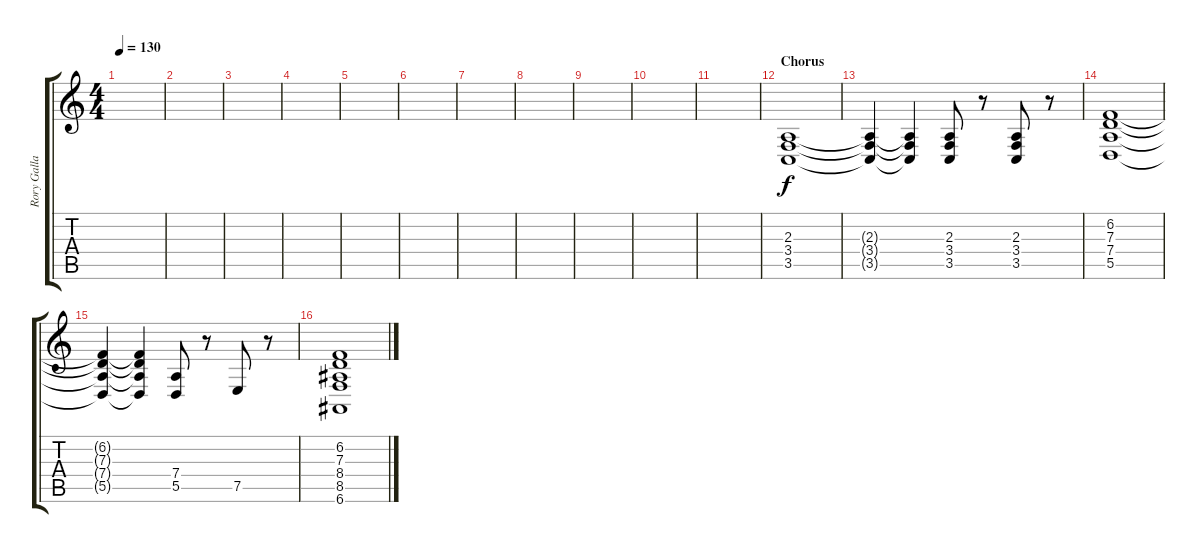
\track ("Rory Gallagher Saxaphone" "Rory Galla") {instrument tenorsax}
\staff {score tabs}
\tuning (E4 B3 G3 D3 A2 E2) {hide}
\ts (4 4)
\tempo 130
\clef g2
\ks c
|
|
|
|
|
|
|
|
|
|
|
\section ("" "Chorus")
(2.3 3.4 3.5).1 |
(2.3{t} 3.4{t} 3.5{t}).4 (2.3{t} 3.4{t} 3.5{t}).4 (2.3 3.4 3.5).8 r.8 (2.3 3.4 3.5).8 r.8 |
(6.2 7.3 7.4 5.5).1 |
(6.2{t} 7.3{t} 7.4{t} 5.5{t}).4 (6.2{t} 7.3{t} 7.4{t} 5.5{t}).4 (7.4 5.5).8 r.8 7.5.8 r.8 |
(6.2 7.3 8.4 8.5 6.6).1
